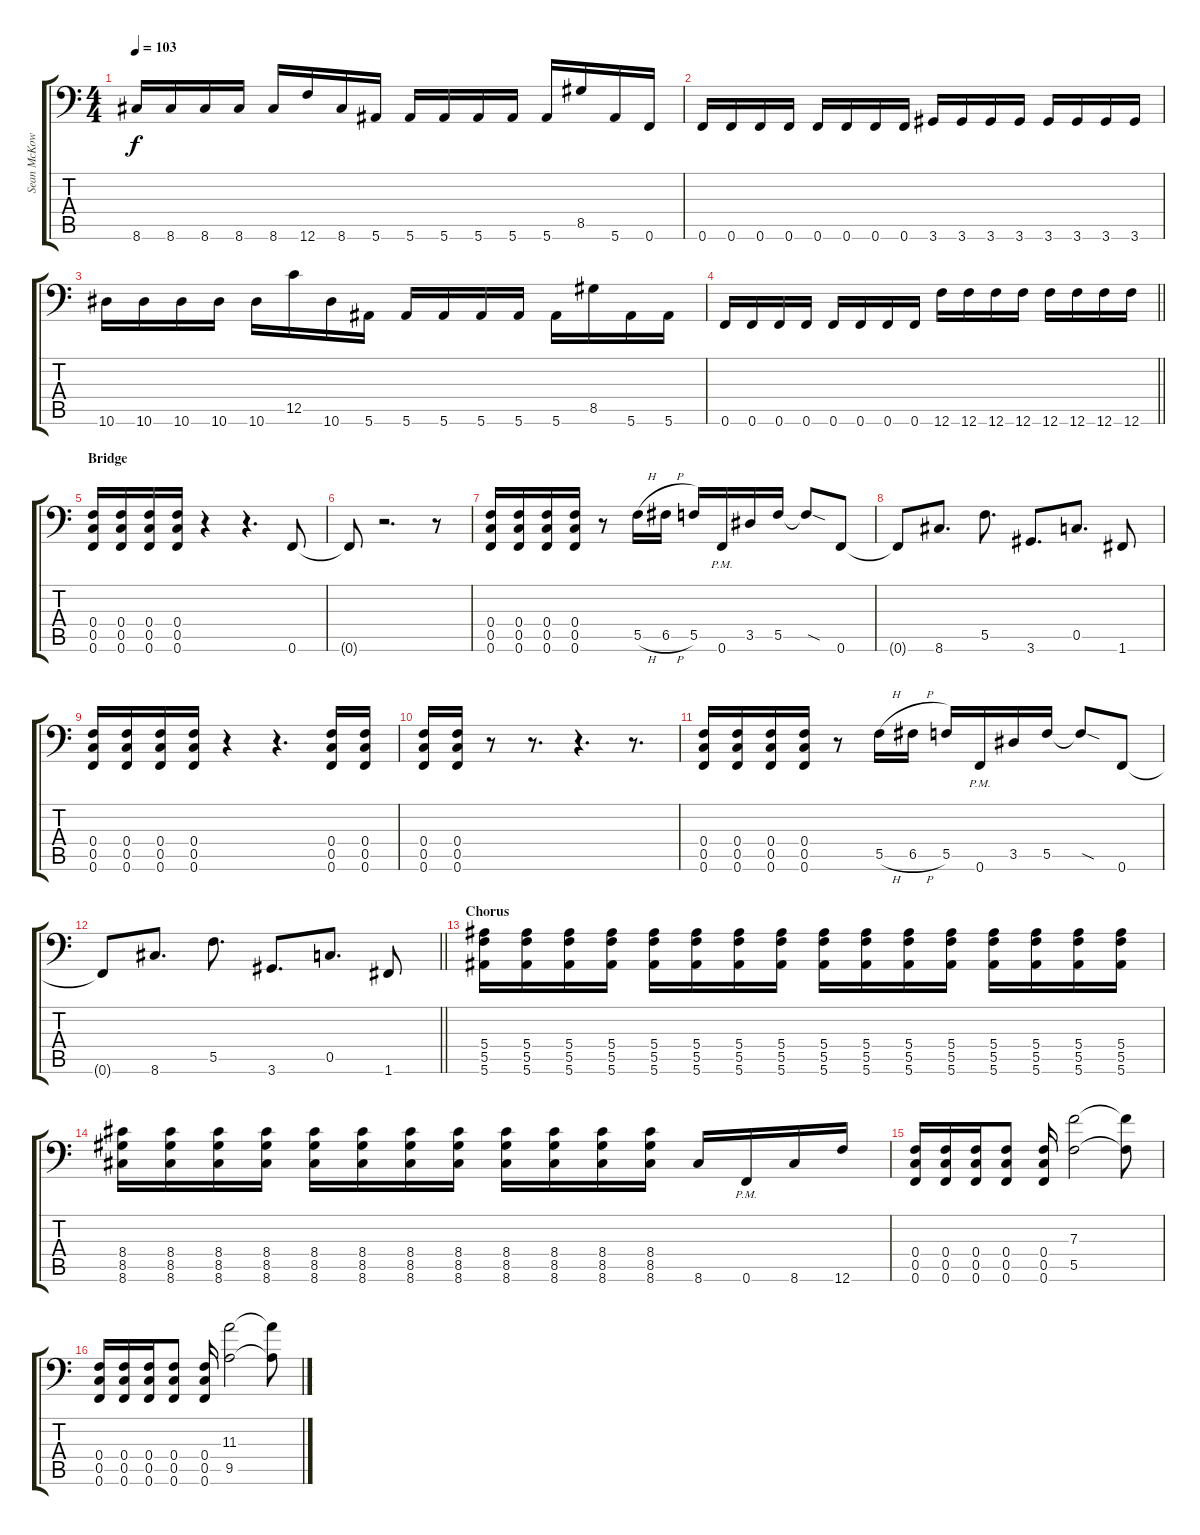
\track ("Sean McKowski - Rhythm Guitar" "Sean McKow") {instrument distortionguitar}
\staff {score tabs}
\tuning (G3 D3 Bb2 F2 C2 F1) {hide}
\ts (4 4)
\tempo 103
\clef f4
\ks c
8.6.16{dy f} 8.6.16 8.6.16 8.6.16 8.6.16 12.6.16 8.6.16 5.6.16 5.6.16 5.6.16 5.6.16 5.6.16 5.6.16 8.5.16 5.6.16 0.6.16 |
0.6.16 0.6.16 0.6.16 0.6.16 0.6.16 0.6.16 0.6.16 0.6.16 3.6.16 3.6.16 3.6.16 3.6.16 3.6.16 3.6.16 3.6.16 3.6.16 |
10.6.16 10.6.16 10.6.16 10.6.16 10.6.16 12.5.16 10.6.16 5.6.16 5.6.16 5.6.16 5.6.16 5.6.16 5.6.16 8.5.16 5.6.16 5.6.16 |
\barLineRight lightlight
0.6.16 0.6.16 0.6.16 0.6.16 0.6.16 0.6.16 0.6.16 0.6.16 12.6.16 12.6.16 12.6.16 12.6.16 12.6.16 12.6.16 12.6.16 12.6.16 |
\section ("" "Bridge")
(0.4 0.5 0.6).16 (0.4 0.5 0.6).16 (0.4 0.5 0.6).16 (0.4 0.5 0.6).16 r.4 r.4{d} 0.6.8 |
0.6{t}.8 r.2{d} r.8 |
(0.4 0.5 0.6).16 (0.4 0.5 0.6).16 (0.4 0.5 0.6).16 (0.4 0.5 0.6).16 r.8 5.5{h}.16 6.5{h}.16 5.5.16 0.6{pm}.16 3.5.16 5.5.16 5.5{sod t}.8 0.6.8 |
0.6{t}.8 8.6.8{d} 5.5.8{d} 3.6.8{d} 0.5.8{d} 1.6.8 |
(0.4 0.5 0.6).16 (0.4 0.5 0.6).16 (0.4 0.5 0.6).16 (0.4 0.5 0.6).16 r.4 r.4{d} (0.4 0.5 0.6).16 (0.4 0.5 0.6).16 |
(0.4 0.5 0.6).16 (0.4 0.5 0.6).16 r.8 r.8{d} r.4{d} r.8{d} |
(0.4 0.5 0.6).16 (0.4 0.5 0.6).16 (0.4 0.5 0.6).16 (0.4 0.5 0.6).16 r.8 5.5{h}.16 6.5{h}.16 5.5.16 0.6{pm}.16 3.5.16 5.5.16 5.5{sod t}.8 0.6.8 |
\barLineRight lightlight
0.6{t}.8 8.6.8{d} 5.5.8{d} 3.6.8{d} 0.5.8{d} 1.6.8 |
\section ("" "Chorus")
(5.4 5.5 5.6).16 (5.4 5.5 5.6).16 (5.4 5.5 5.6).16 (5.4 5.5 5.6).16 (5.4 5.5 5.6).16 (5.4 5.5 5.6).16 (5.4 5.5 5.6).16 (5.4 5.5 5.6).16 (5.4 5.5 5.6).16 (5.4 5.5 5.6).16 (5.4 5.5 5.6).16 (5.4 5.5 5.6).16 (5.4 5.5 5.6).16 (5.4 5.5 5.6).16 (5.4 5.5 5.6).16 (5.4 5.5 5.6).16 |
(8.4 8.5 8.6).16 (8.4 8.5 8.6).16 (8.4 8.5 8.6).16 (8.4 8.5 8.6).16 (8.4 8.5 8.6).16 (8.4 8.5 8.6).16 (8.4 8.5 8.6).16 (8.4 8.5 8.6).16 (8.4 8.5 8.6).16 (8.4 8.5 8.6).16 (8.4 8.5 8.6).16 (8.4 8.5 8.6).16 8.6.16 0.6{pm}.16 8.6.16 12.6.16 |
(0.4 0.5 0.6).16 (0.4 0.5 0.6).16 (0.4 0.5 0.6).16 (0.4 0.5 0.6).8 (0.4 0.5 0.6).16 (7.3 5.5).2 (7.3{t} 5.5{t}).8 |
(0.4 0.5 0.6).16 (0.4 0.5 0.6).16 (0.4 0.5 0.6).16 (0.4 0.5 0.6).8 (0.4 0.5 0.6).16 (11.3 9.5).2 (11.3{t} 9.5{t}).8
